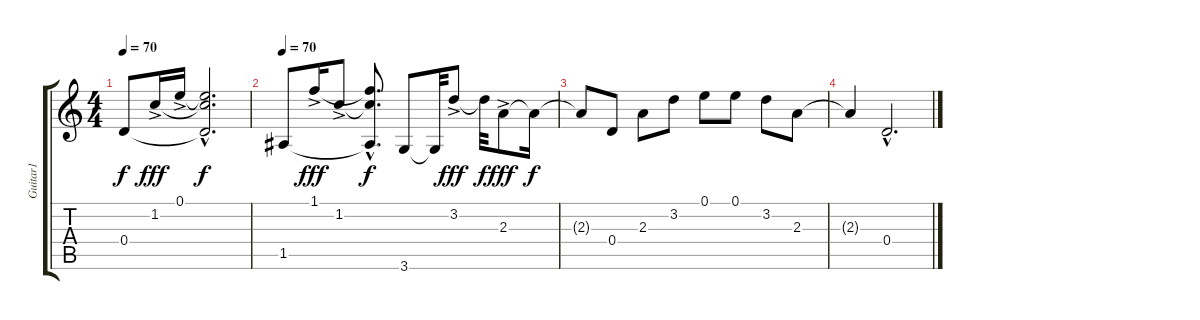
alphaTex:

\track ("Guitar1" "Guitar1") {instrument acousticguitarsteel}
\staff {score tabs}
\tuning (E4 B3 G3 D3 A2 E2) {hide}
\ts (4 4)
\tempo 70
\clef g2
\ks c
0.4.8{dy f instrument overdrivenguitar} 1.2{ac}.16{dy fff} 0.1{ac}.16 (0.1{hac t} 1.2{hac t} 0.4{hac t}).2{d dy f} |
\tempo 70
1.5.8{instrument overdrivenguitar} 1.1{ac}.16{dy fff} 1.2{ac}.8 (1.1{hac t} 1.2{hac t} 1.5{hac t}).8{d dy f} 3.6.8 3.6{t}.32 3.2{ac}.8{dy fff} 3.2{t}.32{dy f} 2.3{ac}.8{dy fff} 2.3{t}.16{dy f} |
2.3{t}.8 0.4.8{instrument overdrivenguitar} 2.3.8 3.2.8 0.1.8 0.1.8 3.2.8 2.3.8 |
2.3{t}.4 0.4{hac}.2{d}
